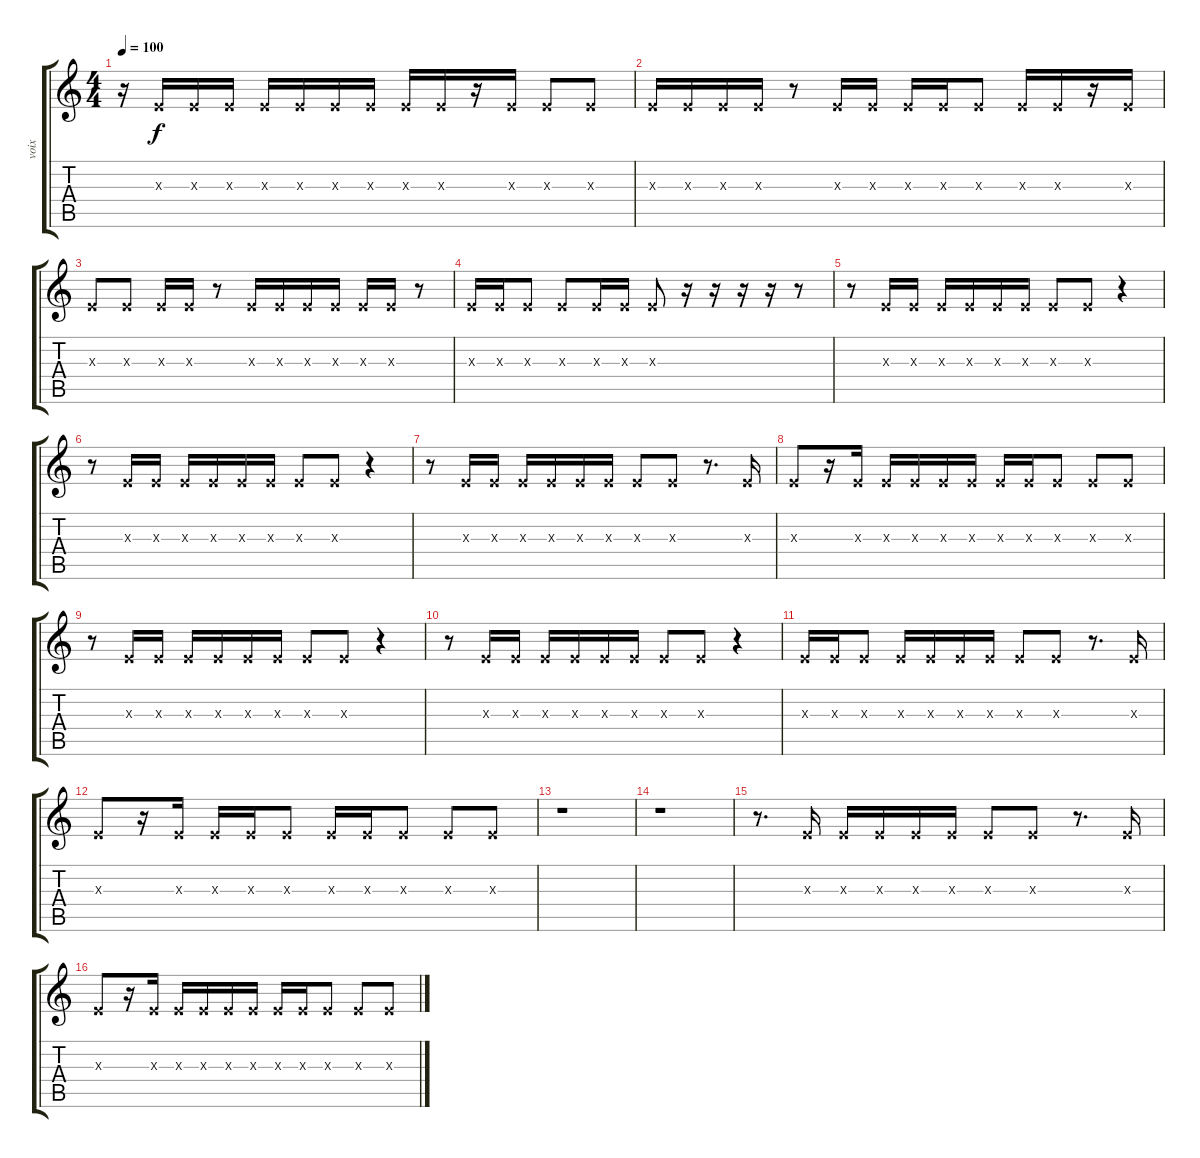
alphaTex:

\track ("voix" "voix") {instrument guitarharmonics}
\staff {score tabs}
\tuning (Db4 Ab3 E3 B2 Gb2 Db2) {hide}
\ts (4 4)
\tempo 100
\clef g2
\ks c
r.16{dy f} 0.3{x}.16 0.3{x}.16 0.3{x}.16 0.3{x}.16 0.3{x}.16 0.3{x}.16 0.3{x}.16 0.3{x}.16 0.3{x}.16 r.16 0.3{x}.16 0.3{x}.8 0.3{x}.8 |
0.3{x}.16 0.3{x}.16 0.3{x}.16 0.3{x}.16 r.8 0.3{x}.16 0.3{x}.16 0.3{x}.16 0.3{x}.16 0.3{x}.8 0.3{x}.16 0.3{x}.16 r.16 0.3{x}.16 |
0.3{x}.8 0.3{x}.8 0.3{x}.16 0.3{x}.16 r.8 0.3{x}.16 0.3{x}.16 0.3{x}.16 0.3{x}.16 0.3{x}.16 0.3{x}.16 r.8 |
0.3{x}.16 0.3{x}.16 0.3{x}.8 0.3{x}.8 0.3{x}.16 0.3{x}.16 0.3{x}.8 r.16 r.16 r.16 r.16 r.8 |
r.8 0.3{x}.16 0.3{x}.16 0.3{x}.16 0.3{x}.16 0.3{x}.16 0.3{x}.16 0.3{x}.8 0.3{x}.8 r.4 |
r.8 0.3{x}.16 0.3{x}.16 0.3{x}.16 0.3{x}.16 0.3{x}.16 0.3{x}.16 0.3{x}.8 0.3{x}.8 r.4 |
r.8 0.3{x}.16 0.3{x}.16 0.3{x}.16 0.3{x}.16 0.3{x}.16 0.3{x}.16 0.3{x}.8 0.3{x}.8 r.8{d} 0.3{x}.16 |
0.3{x}.8 r.16 0.3{x}.16 0.3{x}.16 0.3{x}.16 0.3{x}.16 0.3{x}.16 0.3{x}.16 0.3{x}.16 0.3{x}.8 0.3{x}.8 0.3{x}.8 |
r.8 0.3{x}.16 0.3{x}.16 0.3{x}.16 0.3{x}.16 0.3{x}.16 0.3{x}.16 0.3{x}.8 0.3{x}.8 r.4 |
r.8 0.3{x}.16 0.3{x}.16 0.3{x}.16 0.3{x}.16 0.3{x}.16 0.3{x}.16 0.3{x}.8 0.3{x}.8 r.4 |
0.3{x}.16 0.3{x}.16 0.3{x}.8 0.3{x}.16 0.3{x}.16 0.3{x}.16 0.3{x}.16 0.3{x}.8 0.3{x}.8 r.8{d} 0.3{x}.16 |
0.3{x}.8 r.16 0.3{x}.16 0.3{x}.16 0.3{x}.16 0.3{x}.8 0.3{x}.16 0.3{x}.16 0.3{x}.8 0.3{x}.8 0.3{x}.8 |
r.1 |
r.1 |
r.8{d} 0.3{x}.16 0.3{x}.16 0.3{x}.16 0.3{x}.16 0.3{x}.16 0.3{x}.8 0.3{x}.8 r.8{d} 0.3{x}.16 |
0.3{x}.8 r.16 0.3{x}.16 0.3{x}.16 0.3{x}.16 0.3{x}.16 0.3{x}.16 0.3{x}.16 0.3{x}.16 0.3{x}.8 0.3{x}.8 0.3{x}.8
